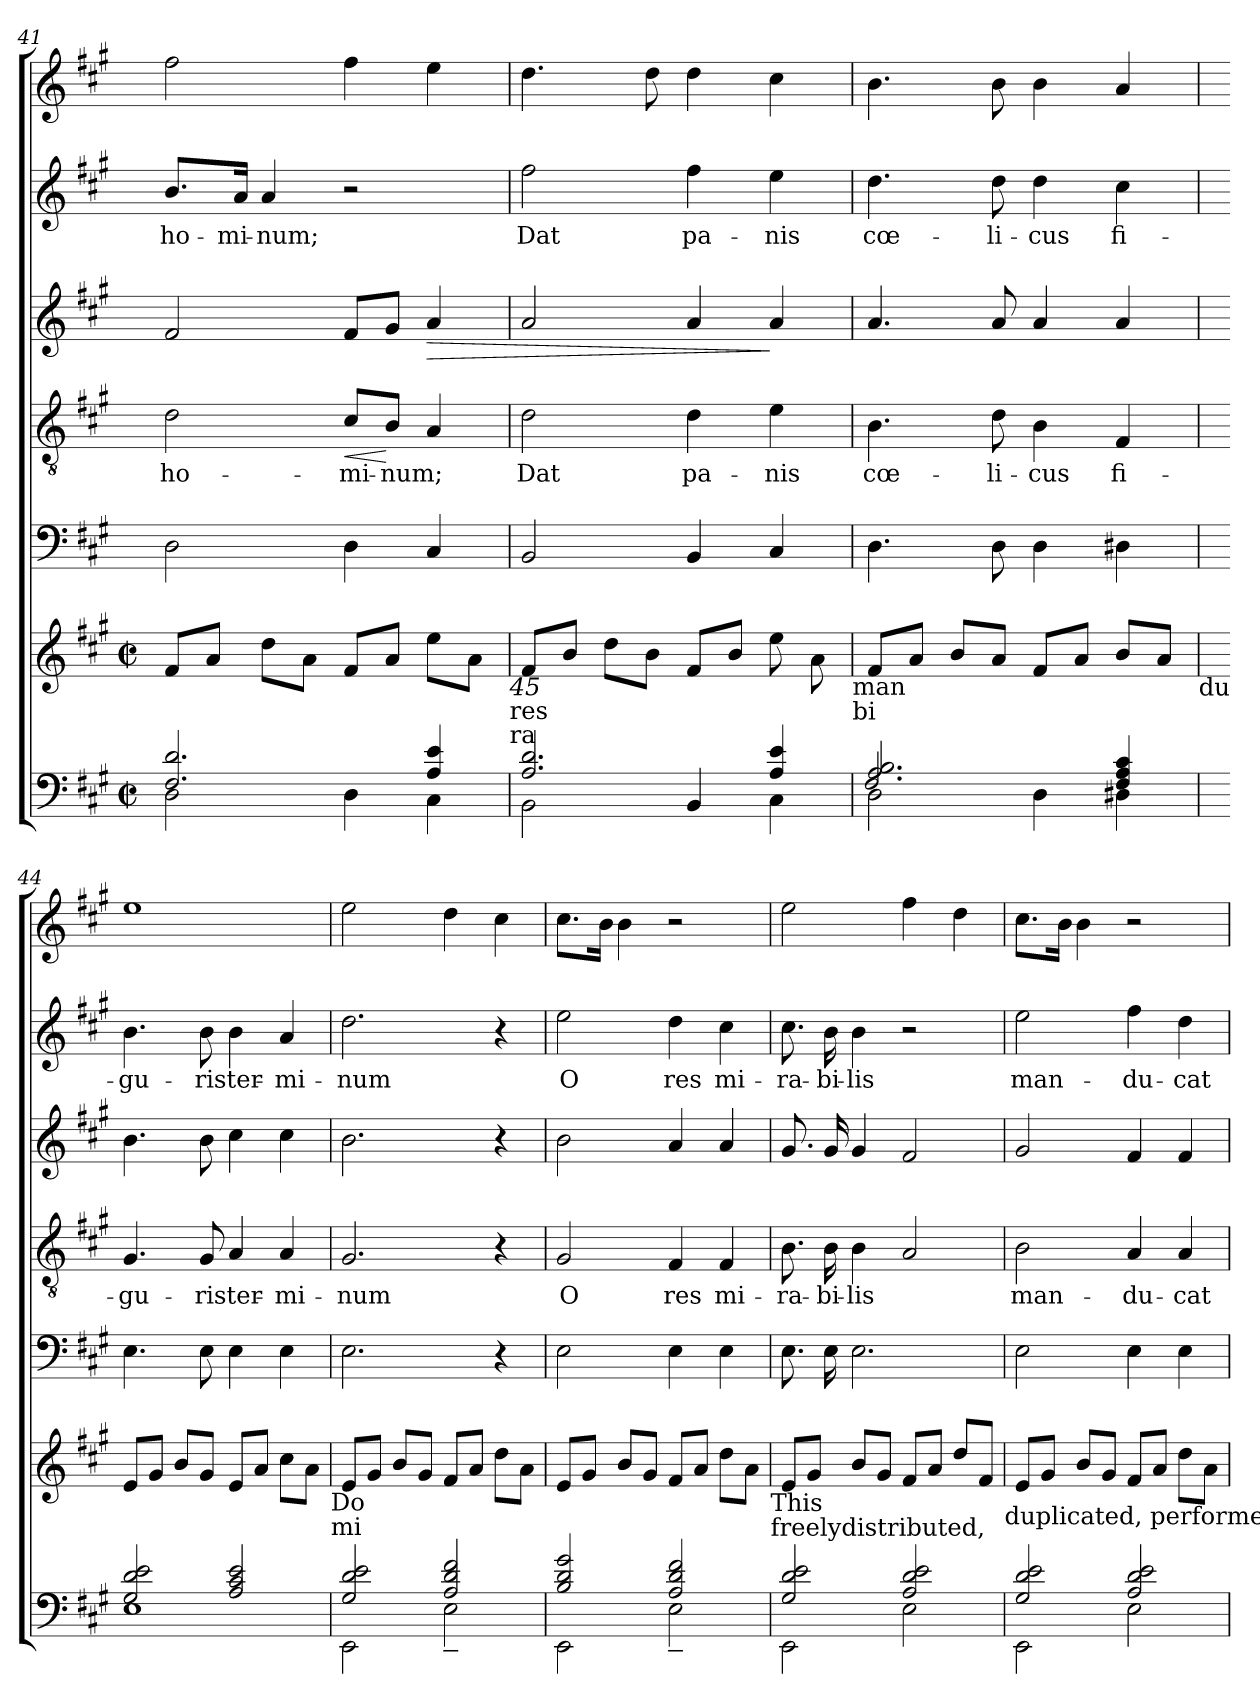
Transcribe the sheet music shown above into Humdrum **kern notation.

**kern	**kern	**kern	**kern	**text	**text	**dynam	**kern	**dynam	**kern	**text	**text	**kern
*part7	*part6	*part5	*part4	*part4	*part4	*part4	*part3	*part3	*part2	*part2	*part2	*part1
*staff7	*staff6	*staff5	*staff4	*staff4	*staff4	*staff4	*staff3	*staff3	*staff2	*staff2	*staff2	*staff1
!!LO:LB:g=z
*clefF4	*clefG2	*clefF4	*clefGv2	*	*	*	*clefG2	*	*clefG2	*	*	*clefG2
*k[f#c#g#]	*k[f#c#g#]	*k[f#c#g#]	*k[f#c#g#]	*	*	*	*k[f#c#g#]	*	*k[f#c#g#]	*	*	*k[f#c#g#]
*A:	*A:	*A:	*A:	*	*	*	*A:	*	*A:	*	*	*A:
*M2/2	*M2/2	*	*	*	*	*	*	*	*	*	*	*
*met(c|)	*met(c|)	*	*	*	*	*	*	*	*	*	*	*
=41	=41	=41	=41	=41	=41	=41	=41	=41	=41	=41	=41	=41
*^	*	*	*	*	*	*	*	*	*	*	*	*
!	!	!	!	!	!LO:LY:b	!	!	!	!	!	!LO:LY:b	!	!
2.F#/ 2.d/	2D\	8f#/L	2D\	2d\	ho-	.	.	2f#/	.	8.b/L	ho-	.	2ff#\
.	.	8a/J	.	.	.	.	.	.	.	.	.	.	.
!	!	!	!	!	!	!	!	!	!	!	!LO:LY:b	!	!
.	.	.	.	.	.	.	.	.	.	16a/Jk	-mi-	.	.
!	!	!	!	!	!	!	!	!	!	!	!LO:LY:b	!	!
.	.	8dd\L	.	.	.	.	.	.	.	4a/	-num;	.	.
.	.	8a\J	.	.	.	.	.	.	.	.	.	.	.
!	!	!	!	!	!LO:LY:b	!	!LO:HP:b	!	!	!	!	!	!
.	4D\	8f#/L	4D\	8c#/L	-mi-	.	<	8f#/L	.	2r	.	.	4ff#\
!	!	!	!	!	!LO:LY:b	!	!	!	!	!	!	!	!
.	.	8a/J	.	8B/J	-num;	.	[	8g#/J	.	.	.	.	.
!	!	!	!	!	!	!LO:LY:b	!	!	!LO:HP:b	!	!	!	!
4A/ 4e/	4C#\	8ee\L	4C#/	4A/	.	-	.	4a/	>	.	.	.	4ee\
.	.	8a\J	.	.	.	.	.	.	.	.	.	.	.
!	!	!LO:TX:b:i:t=45	!	!	!	!	!	!	!	!	!	!	!
!	!	!LO:TX:b:t=res	!	!	!	!	!	!	!	!	!	!	!
!	!	!LO:TX:b:t=ra	!	!	!	!	!	!	!	!	!	!	!
=42	=42	=42	=42	=42	=42	=42	=42	=42	=42	=42	=42	=42	=42
*	*	*^	*	*	*	*	*	*	*	*	*	*	*
!	!	!	!	!	!	!LO:LY:b	!	!	!	!	!	!LO:LY:b	!LO:LY:b	!
2.A/ 2.d/	2BB\	8f#/L	2..ryy	2BB/	2d\	Dat	.	.	2a/	.	2ff#\	Dat	-	4.dd\
.	.	8b/J	.	.	.	.	.	.	.	.	.	.	.	.
.	.	8dd\L	.	.	.	.	.	.	.	.	.	.	.	.
.	.	8b\J	.	.	.	.	.	.	.	.	.	.	.	8dd\
!	!	!	!	!	!	!LO:LY:b	!	!	!	!	!	!LO:LY:b	!	!
.	4BB/	8f#/L	.	4BB/	4d\	pa-	.	.	4a/	.	4ff#\	pa-	.	4dd\
.	.	8b/J	.	.	.	.	.	.	.	.	.	.	.	.
!	!	!	!	!	!	!LO:LY:b	!	!	!	!	!	!LO:LY:b	!LO:LY:b	!
4A/ 4e/	4C#\	8ee\	.	4C#/	4e\	-nis	.	.	4a/	]	4ee\	-nis	--	4cc#\
.	.	8ryy	8a\	.	.	.	.	.	.	.	.	.	.	.
*v	*v	*	*	*	*	*	*	*	*	*	*	*	*	*
!	!	!LO:TX:b:t=man	!	!	!	!	!	!	!	!	!	!	!
!	!	!LO:TX:b:t=bi	!	!	!	!	!	!	!	!	!	!	!
=43	=43	=43	=43	=43	=43	=43	=43	=43	=43	=43	=43	=43	=43
*^	*	*	*	*	*	*	*	*	*	*	*	*	*
*	*^	*	*	*	*	*	*	*	*	*	*	*	*	*
!	!	!	!	!	!	!	!LO:LY:b	!	!	!	!	!	!LO:LY:b	!	!
*	*	*	*v	*v	*	*	*	*	*	*	*	*	*	*	*
2.A/ 2.B/	2D\	2F#/	8f#/L	4.D\	4.B\	cœ-	.	.	4.a/	.	4.dd\	cœ-	.	4.b\
.	.	.	8a/J	.	.	.	.	.	.	.	.	.	.	.
.	.	.	8b/L	.	.	.	.	.	.	.	.	.	.	.
!	!	!	!	!	!	!LO:LY:b	!	!	!	!	!	!LO:LY:b	!	!
.	.	.	8a/J	8D\	8d\	-li-	.	.	8a/	.	8dd\	-li-	.	8b\
!	!	!	!	!	!	!LO:LY:b	!	!	!	!	!	!LO:LY:b	!	!
.	4D\	2ryy	8f#/L	4D\	4B\	-cus	.	.	4a/	.	4dd\	-cus	.	4b\
.	.	.	8a/J	.	.	.	.	.	.	.	.	.	.	.
!	!	!	!	!	!	!LO:LY:b	!LO:LY:b	!	!	!	!	!LO:LY:b	!LO:LY:b	!
4F#/ 4A/ 4c#/	4D#X\	.	8b/L	4D#X\	4F#/	fi-	--	.	4a/	.	4cc#\	fi-	--	4a/
.	.	.	8a/J	.	.	.	.	.	.	.	.	.	.	.
*v	*v	*v	*	*	*	*	*	*	*	*	*	*	*	*
!	!LO:TX:b:t=du	!	!	!	!	!	!	!	!	!	!	!
=44	=44	=44	=44	=44	=44	=44	=44	=44	=44	=44	=44	=44
*^	*	*	*	*	*	*	*	*	*	*	*	*
!	!	!	!	!	!LO:LY:b	!	!	!	!	!	!LO:LY:b	!	!
2G#/ 2d/ 2e/	1E	8e/L	4.E\	4.G#/	-gu-	.	.	4.b\	.	4.b\	-gu-	.	1ee
.	.	8g#/J	.	.	.	.	.	.	.	.	.	.	.
.	.	8b/L	.	.	.	.	.	.	.	.	.	.	.
!	!	!	!	!	!LO:LY:b	!	!	!	!	!	!LO:LY:b	!	!
.	.	8g#/J	8E\	8G#/	-rister-	.	.	8b\	.	8b\	-rister-	.	.
2A/ 2c#/ 2e/	.	8e/L	4E\	4A/	.	.	.	4cc#\	.	4b\	.	.	.
.	.	8a/J	.	.	.	.	.	.	.	.	.	.	.
!	!	!	!	!	!LO:LY:b	!	!	!	!	!	!LO:LY:b	!	!
.	.	8cc#\L	4E\	4A/	-mi-	.	.	4cc#\	.	4a/	-mi-	.	.
.	.	8a\J	.	.	.	.	.	.	.	.	.	.	.
!	!	!LO:TX:b:t=Do	!	!	!	!	!	!	!	!	!	!	!
!	!	!LO:TX:b:t=mi	!	!	!	!	!	!	!	!	!	!	!
!!LO:PB:g=z
=45	=45	=45	=45	=45	=45	=45	=45	=45	=45	=45	=45	=45	=45
!	!	!	!	!	!LO:LY:b	!	!	!	!	!	!LO:LY:b	!	!
2G#/ 2d/ 2e/	2EE\	8e/L	2.E\	2.G#/	-num	.	.	2.b\	.	2.dd\	-num	.	2ee\
.	.	8g#/J	.	.	.	.	.	.	.	.	.	.	.
.	.	8b/L	.	.	.	.	.	.	.	.	.	.	.
.	.	8g#/J	.	.	.	.	.	.	.	.	.	.	.
2A/ 2d/ 2f#/	2E~<\	8f#/L	.	.	.	.	.	.	.	.	.	.	4dd\
.	.	8a/J	.	.	.	.	.	.	.	.	.	.	.
.	.	8dd\L	4r	4r	.	.	.	4r	.	4r	.	.	4cc#\
.	.	8a\J	.	.	.	.	.	.	.	.	.	.	.
=46	=46	=46	=46	=46	=46	=46	=46	=46	=46	=46	=46	=46	=46
!	!	!	!	!	!LO:LY:b	!	!	!	!	!	!LO:LY:b	!	!
2B/ 2d/ 2g#/	2EE\	8e/L	2E\	2G#/	O	.	.	2b\	.	2ee\	O	.	8.cc#\L
.	.	8g#/J	.	.	.	.	.	.	.	.	.	.	.
.	.	.	.	.	.	.	.	.	.	.	.	.	16b\Jk
.	.	8b/L	.	.	.	.	.	.	.	.	.	.	4b\
.	.	8g#/J	.	.	.	.	.	.	.	.	.	.	.
!	!	!	!	!	!LO:LY:b	!	!	!	!	!	!LO:LY:b	!	!
2A/ 2d/ 2f#/	2E~<\	8f#/L	4E\	4F#/	res	.	.	4a/	.	4dd\	res	.	2r
.	.	8a/J	.	.	.	.	.	.	.	.	.	.	.
!	!	!	!	!	!LO:LY:b	!	!	!	!	!	!LO:LY:b	!	!
.	.	8dd\L	4E\	4F#/	mi-	.	.	4a/	.	4cc#\	mi-	.	.
.	.	8a\J	.	.	.	.	.	.	.	.	.	.	.
!	!	!LO:TX:b:t=This	!	!	!	!	!	!	!	!	!	!	!
!	!	!LO:TX:b:t=freelydistributed,	!	!	!	!	!	!	!	!	!	!	!
=47	=47	=47	=47	=47	=47	=47	=47	=47	=47	=47	=47	=47	=47
!	!	!	!	!	!LO:LY:b	!	!	!	!	!	!LO:LY:b	!	!
2G#/ 2d/ 2e/	2EE\	8e/L	8.E\	8.B\	-ra-	.	.	8.g#/	.	8.cc#\	-ra-	.	2ee\
.	.	8g#/J	.	.	.	.	.	.	.	.	.	.	.
!	!	!	!	!	!LO:LY:b	!	!	!	!	!	!LO:LY:b	!	!
.	.	.	16E\	16B\	-bi-	.	.	16g#/	.	16b\	-bi-	.	.
!	!	!	!	!	!LO:LY:b	!	!	!	!	!	!LO:LY:b	!	!
.	.	8b/L	2.E\	4B\	-lis	.	.	4g#/	.	4b\	-lis	.	.
.	.	8g#/J	.	.	.	.	.	.	.	.	.	.	.
2A/ 2d/ 2e/	2E\	8f#/L	.	2A/	.	.	.	2f#/	.	2r	.	.	4ff#\
.	.	8a/J	.	.	.	.	.	.	.	.	.	.	.
.	.	8dd/L	.	.	.	.	.	.	.	.	.	.	4dd\
.	.	8f#/J	.	.	.	.	.	.	.	.	.	.	.
!	!	!LO:TX:b:t=duplicated, performed or recorded.	!	!	!	!	!	!	!	!	!	!	!
=48	=48	=48	=48	=48	=48	=48	=48	=48	=48	=48	=48	=48	=48
!	!	!	!	!	!LO:LY:b	!	!	!	!	!	!LO:LY:b	!	!
2G#/ 2d/ 2e/	2EE\	8e/L	2E\	2B\	man-	.	.	2g#/	.	2ee\	man-	.	8.cc#\L
.	.	8g#/J	.	.	.	.	.	.	.	.	.	.	.
.	.	.	.	.	.	.	.	.	.	.	.	.	16b\Jk
.	.	8b/L	.	.	.	.	.	.	.	.	.	.	4b\
.	.	8g#/J	.	.	.	.	.	.	.	.	.	.	.
!	!	!	!	!	!LO:LY:b	!	!	!	!	!	!LO:LY:b	!	!
2A/ 2d/ 2e/	2E\	8f#/L	4E\	4A/	-du-	.	.	4f#/	.	4ff#\	-du-	.	2r
.	.	8a/J	.	.	.	.	.	.	.	.	.	.	.
!	!	!	!	!	!LO:LY:b	!	!	!	!	!	!LO:LY:b	!	!
.	.	8dd\L	4E\	4A/	-cat	.	.	4f#/	.	4dd\	-cat	.	.
.	.	8a\J	.	.	.	.	.	.	.	.	.	.	.
*v	*v	*	*	*	*	*	*	*	*	*	*	*	*
=	=	=	=	=	=	=	=	=	=	=	=	=
*-	*-	*-	*-	*-	*-	*-	*-	*-	*-	*-	*-	*-
